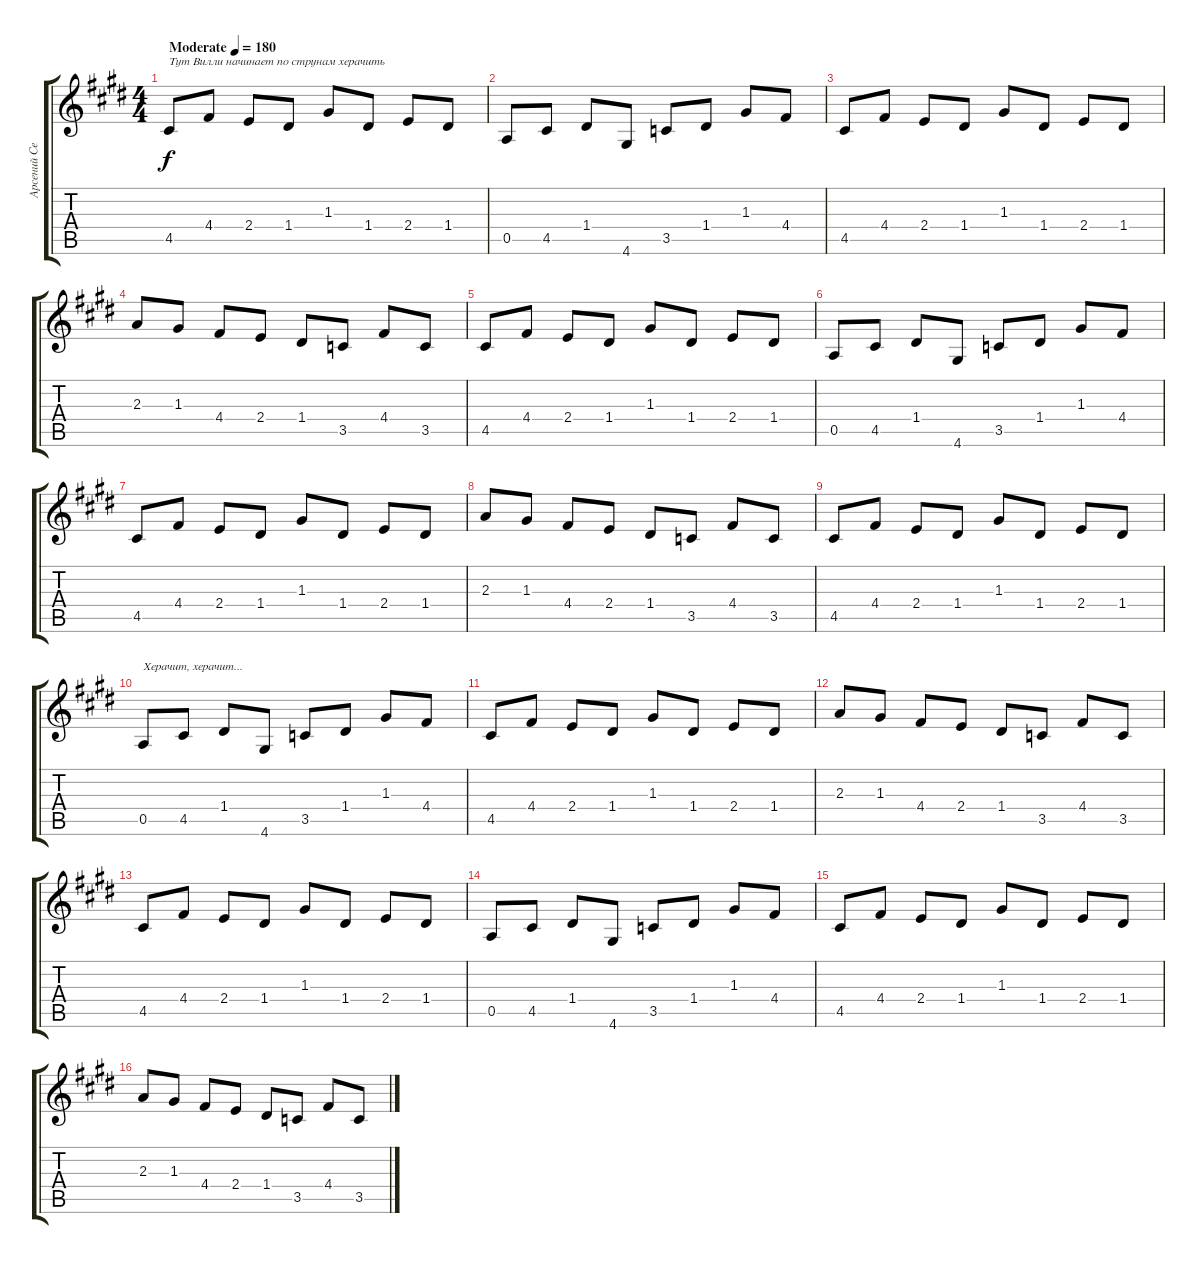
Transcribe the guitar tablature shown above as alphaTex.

\track ("Арсений Сергеев" "Арсений Се") {instrument distortionguitar}
\staff {score tabs}
\tuning (E4 B3 G3 D3 A2 E2) {hide}
\ts (4 4)
\tempo (180 "Moderate")
\clef g2
\ks c#minor
4.5.8{txt "Тут Вилли начинает по струнам херачить" dy f instrument distortionguitar} 4.4.8 2.4.8 1.4.8 1.3.8 1.4.8 2.4.8 1.4.8 |
0.5.8 4.5.8 1.4.8 4.6.8 3.5.8 1.4.8 1.3.8 4.4.8 |
4.5.8 4.4.8 2.4.8 1.4.8 1.3.8 1.4.8 2.4.8 1.4.8 |
2.3.8 1.3.8 4.4.8 2.4.8 1.4.8 3.5.8 4.4.8 3.5.8 |
4.5.8 4.4.8 2.4.8 1.4.8 1.3.8 1.4.8 2.4.8 1.4.8 |
0.5.8 4.5.8 1.4.8 4.6.8 3.5.8 1.4.8 1.3.8 4.4.8 |
4.5.8 4.4.8 2.4.8 1.4.8 1.3.8 1.4.8 2.4.8 1.4.8 |
2.3.8 1.3.8 4.4.8 2.4.8 1.4.8 3.5.8 4.4.8 3.5.8 |
4.5.8 4.4.8 2.4.8 1.4.8 1.3.8 1.4.8 2.4.8 1.4.8 |
0.5.8{txt "Херачит, херачит..."} 4.5.8 1.4.8 4.6.8 3.5.8 1.4.8 1.3.8 4.4.8 |
4.5.8 4.4.8 2.4.8 1.4.8 1.3.8 1.4.8 2.4.8 1.4.8 |
2.3.8 1.3.8 4.4.8 2.4.8 1.4.8 3.5.8 4.4.8 3.5.8 |
4.5.8 4.4.8 2.4.8 1.4.8 1.3.8 1.4.8 2.4.8 1.4.8 |
0.5.8 4.5.8 1.4.8 4.6.8 3.5.8 1.4.8 1.3.8 4.4.8 |
4.5.8 4.4.8 2.4.8 1.4.8 1.3.8 1.4.8 2.4.8 1.4.8 |
2.3.8 1.3.8 4.4.8 2.4.8 1.4.8 3.5.8 4.4.8 3.5.8
